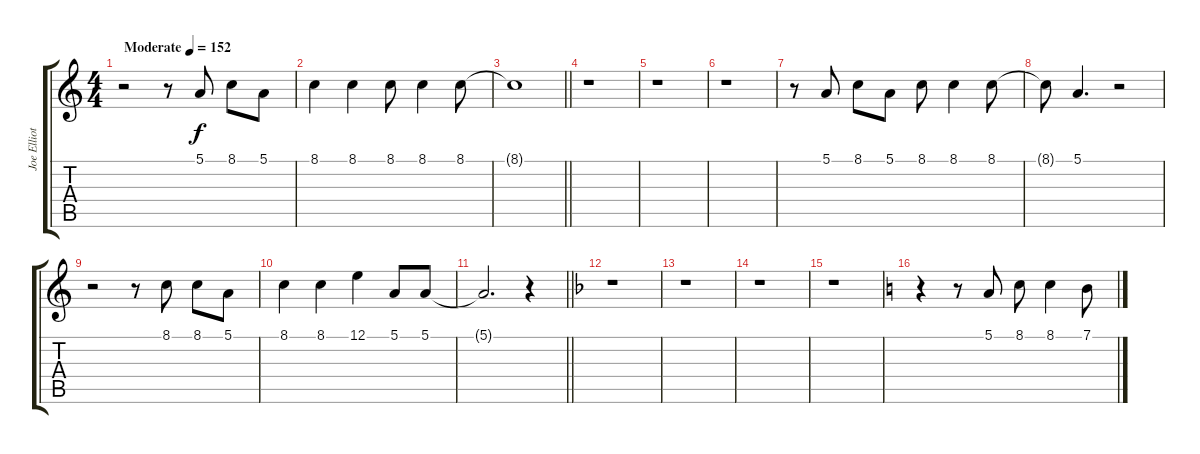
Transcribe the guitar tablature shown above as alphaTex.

\track ("Joe Elliott" "Joe Elliot") {instrument lead1square}
\staff {score tabs}
\tuning (E4 B3 G3 D3 A2 E2) {hide}
\ts (4 4)
\tempo (152 "Moderate")
\clef g2
\ks c
r.2{dy f instrument lead1square} r.8 5.1.8 8.1.8 5.1.8 |
8.1.4 8.1.4 8.1.8 8.1.4 8.1.8 |
\barLineRight lightlight
8.1{t}.1 |
r.1 |
r.1 |
r.1 |
r.8 5.1.8 8.1.8 5.1.8 8.1.8 8.1.4 8.1.8 |
8.1{t}.8 5.1.4{d} r.2 |
r.2 r.8 8.1.8 8.1.8 5.1.8 |
8.1.4 8.1.4 12.1.4 5.1.8 5.1.8 |
\barLineRight lightlight
5.1{t}.2{d} r.4 |
\ks f
r.1 |
r.1 |
r.1 |
\ks dminor
r.1 |
\ks aminor
r.4 r.8 5.1.8 8.1.8 8.1.4 7.1.8
